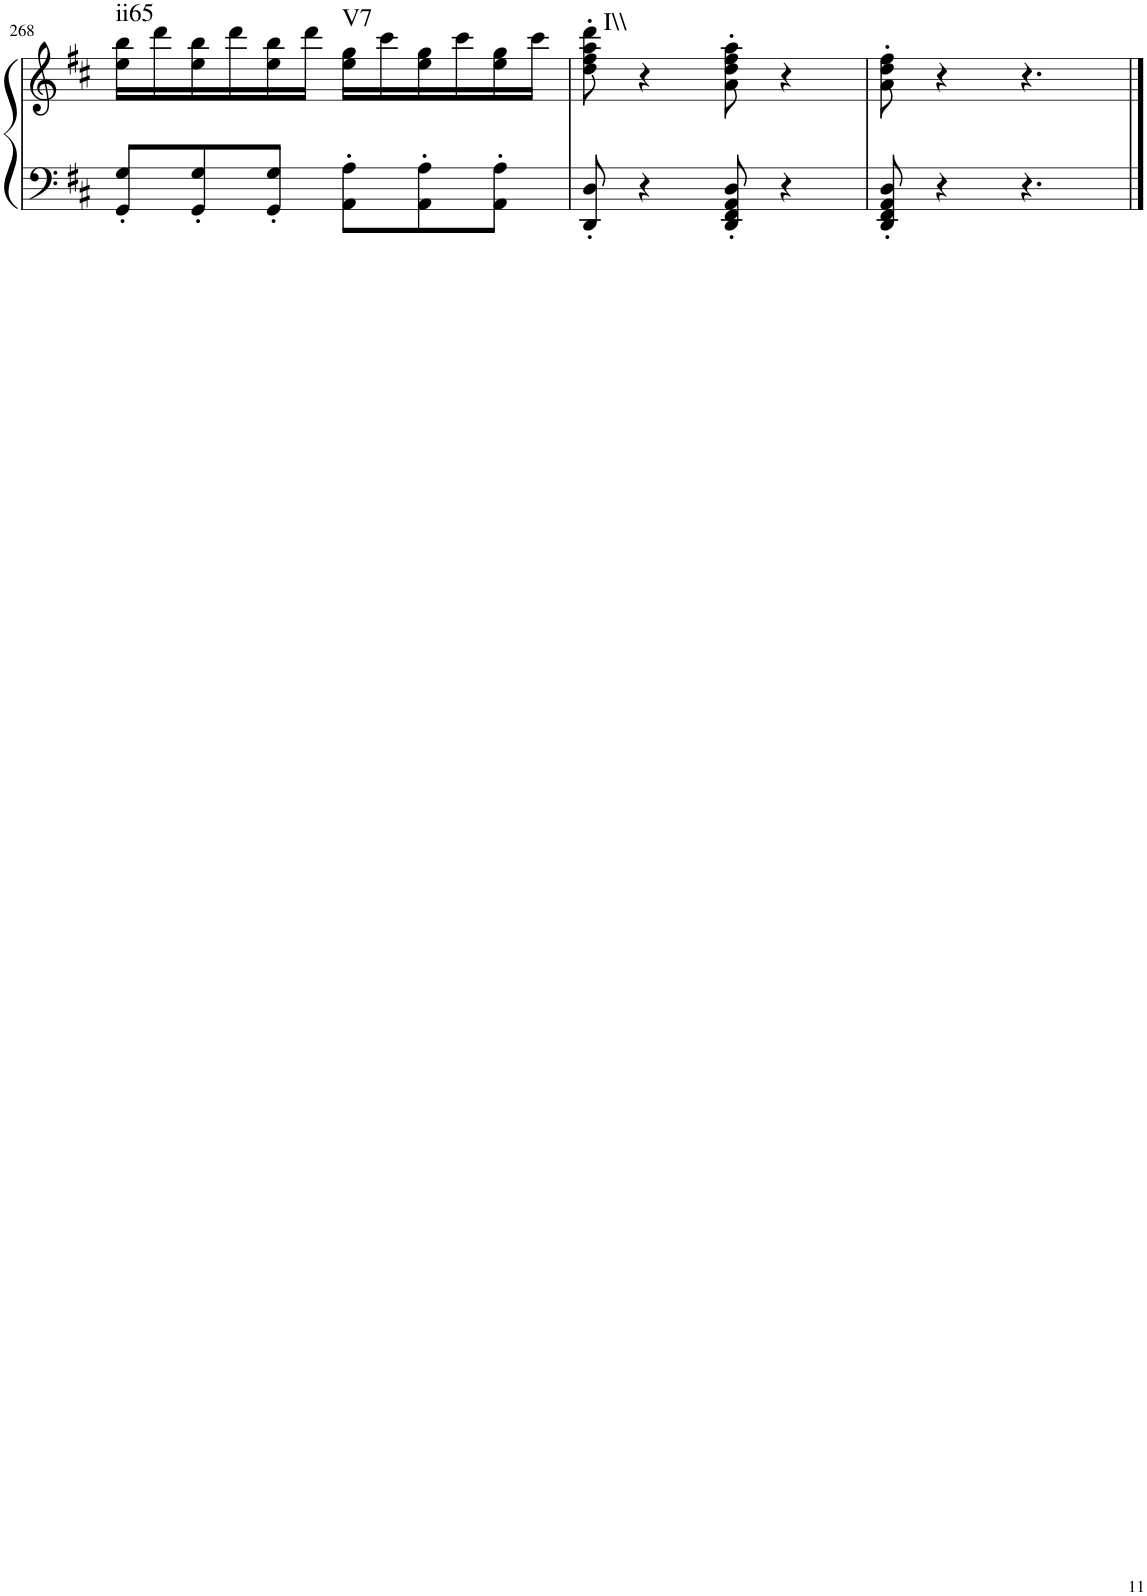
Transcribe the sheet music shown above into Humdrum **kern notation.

**kern	**kern	**harte
*part1	*part1	*part1
*staff2	*staff1	*
*I"Piano, Piano right	*	*
*I'Pno.	*	*
!!LO:PB:g=z
*clefF4	*clefG2	*
*k[f#c#]	*k[f#c#]	*
*M6/8	*M6/8	*
=268	=268	=268
!	!	!LO:H:kt=ii65
8GG/' 8G/'L	16ee\ 16bb\LL	N
.	16ddd\	.
8GG/' 8G/'	16ee\ 16bb\	.
.	16ddd\	.
8GG/' 8G/'J	16ee\ 16bb\	.
.	16ddd\JJ	.
!	!	!LO:H:kt=V7
8AA\' 8A\'L	16ee\ 16gg\LL	N
.	16ccc#\	.
8AA\' 8A\'	16ee\ 16gg\	.
.	16ccc#\	.
8AA\' 8A\'J	16ee\ 16gg\	.
.	16ccc#\JJ	.
=269	=269	=269
!	!	!LO:H:kt=I\\
8DD/' 8D/'	8dd\' 8ff#\' 8aa\' 8ddd\'	N
4r	4r	.
8DD/' 8FF#/' 8AA/' 8D/'	8a\' 8dd\' 8ff#\' 8aa\'	.
4r	4r	.
=270	=270	=270
8DD/' 8FF#/' 8AA/' 8D/'	8a\' 8dd\' 8ff#\'	.
4r	4r	.
4.r	4.r	.
==	==	==
*-	*-	*-
